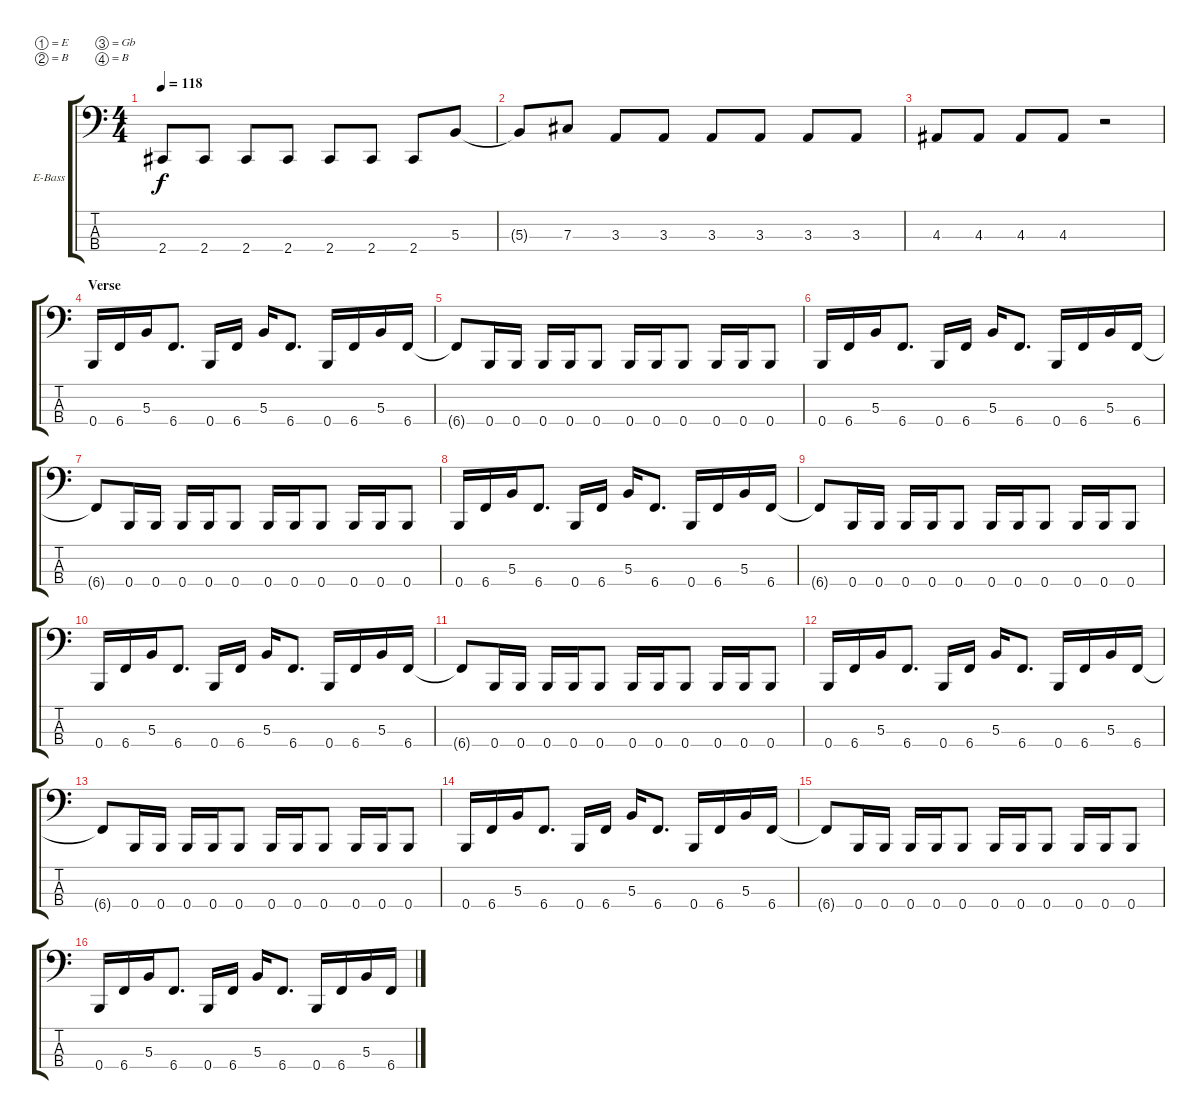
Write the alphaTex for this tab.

\bracketExtendMode groupsimilarinstruments
\firstSystemTrackNameOrientation horizontal
\otherSystemsTrackNameOrientation horizontal
\track ("Bass" "E-Bass") {solo instrument electricbassfinger}
\staff {score tabs}
\tuning (E2 B1 Gb1 B0)
\ts (4 4)
\tempo 118
\clef f4
\ks c
2.4.8{dy f} 2.4.8 2.4.8 2.4.8 2.4.8 2.4.8 2.4.8 5.3.8 |
5.3{t}.8 7.3.8 3.3.8 3.3.8 3.3.8 3.3.8 3.3.8 3.3.8 |
4.3.8 4.3.8 4.3.8 4.3.8 r.2 |
\section ("" "Verse")
0.4.16 6.4.16 5.3.16 6.4.8{d} 0.4.16 6.4.16 5.3.16 6.4.8{d} 0.4.16 6.4.16 5.3.16 6.4.16 |
6.4{t}.8 0.4.16 0.4.16 0.4.16 0.4.16 0.4.8 0.4.16 0.4.16 0.4.8 0.4.16 0.4.16 0.4.8 |
0.4.16 6.4.16 5.3.16 6.4.8{d} 0.4.16 6.4.16 5.3.16 6.4.8{d} 0.4.16 6.4.16 5.3.16 6.4.16 |
6.4{t}.8 0.4.16 0.4.16 0.4.16 0.4.16 0.4.8 0.4.16 0.4.16 0.4.8 0.4.16 0.4.16 0.4.8 |
0.4.16 6.4.16 5.3.16 6.4.8{d} 0.4.16 6.4.16 5.3.16 6.4.8{d} 0.4.16 6.4.16 5.3.16 6.4.16 |
6.4{t}.8 0.4.16 0.4.16 0.4.16 0.4.16 0.4.8 0.4.16 0.4.16 0.4.8 0.4.16 0.4.16 0.4.8 |
0.4.16 6.4.16 5.3.16 6.4.8{d} 0.4.16 6.4.16 5.3.16 6.4.8{d} 0.4.16 6.4.16 5.3.16 6.4.16 |
6.4{t}.8 0.4.16 0.4.16 0.4.16 0.4.16 0.4.8 0.4.16 0.4.16 0.4.8 0.4.16 0.4.16 0.4.8 |
0.4.16 6.4.16 5.3.16 6.4.8{d} 0.4.16 6.4.16 5.3.16 6.4.8{d} 0.4.16 6.4.16 5.3.16 6.4.16 |
6.4{t}.8 0.4.16 0.4.16 0.4.16 0.4.16 0.4.8 0.4.16 0.4.16 0.4.8 0.4.16 0.4.16 0.4.8 |
0.4.16 6.4.16 5.3.16 6.4.8{d} 0.4.16 6.4.16 5.3.16 6.4.8{d} 0.4.16 6.4.16 5.3.16 6.4.16 |
6.4{t}.8 0.4.16 0.4.16 0.4.16 0.4.16 0.4.8 0.4.16 0.4.16 0.4.8 0.4.16 0.4.16 0.4.8 |
0.4.16 6.4.16 5.3.16 6.4.8{d} 0.4.16 6.4.16 5.3.16 6.4.8{d} 0.4.16 6.4.16 5.3.16 6.4.16
